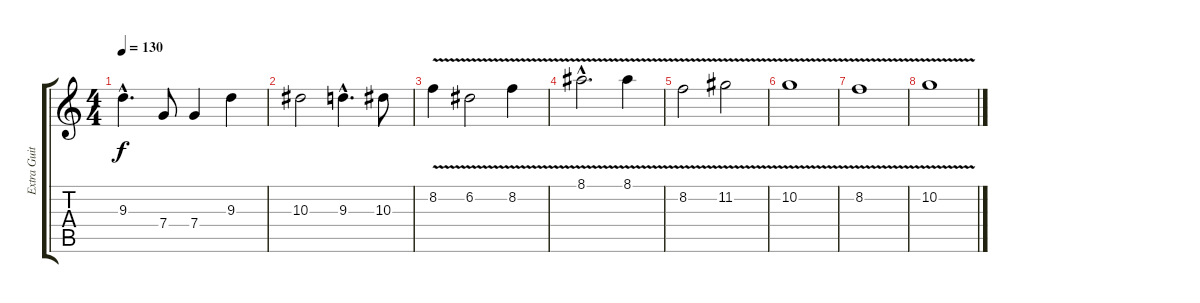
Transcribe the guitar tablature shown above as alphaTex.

\track ("Extra Guitar #1" "Extra Guit") {instrument distortionguitar}
\staff {score tabs}
\tuning (D4 A3 F3 C3 G2 C2) {hide}
\ts (4 4)
\tempo 130
\clef g2
\ks c
9.3{hac}.4{d dy f} 7.4.8 7.4.4 9.3.4 |
10.3.2 9.3{hac}.4{d} 10.3.8 |
8.2{v}.4 6.2{v}.2 8.2{v}.4 |
8.1{v hac}.2{d} 8.1{v}.4 |
8.2{v}.2 11.2{v}.2 |
10.2{v}.1 |
8.2{v}.1 |
10.2{v}.1
